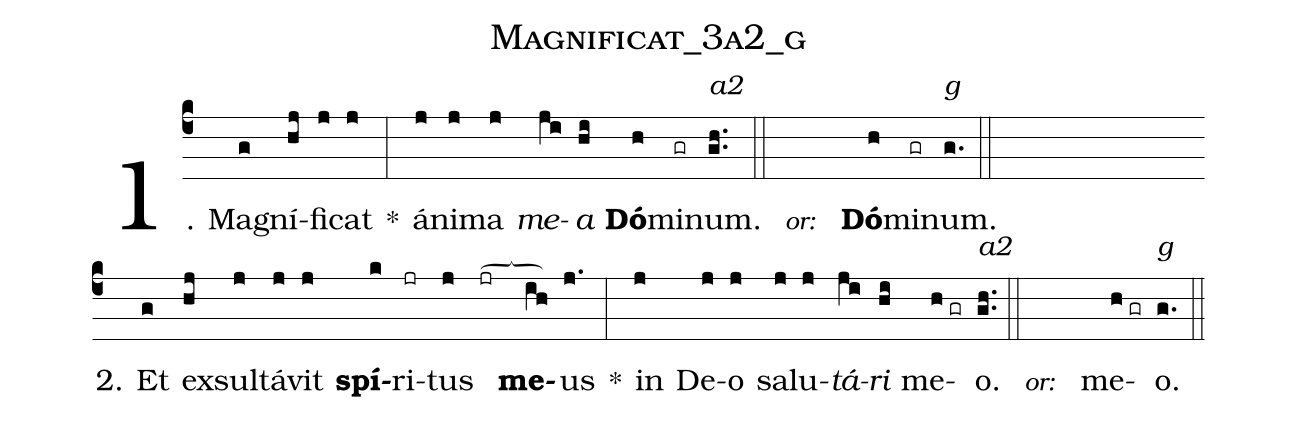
name:Magnificat_3a2_g;
%%
(c4) 1. Ma(g)gní(hj)fi(j)cat(j) *(:) á(j)ni(j)ma(j) <i>me</i>(ji)<i>a</i>(hi) <b>Dó</b>(h)mi(gr)num.<alt>a2</alt>(gh..) (::) <eu> <v>\footnotesize\textit{or:}</v> (////) <b>Dó</b>(h)mi(gr)num.<alt>g</alt></eu>(g.) (::) (Z-)

2. Et(g) ex(hj)sul(j)tá(j)vit(j) <b>spí</b>(k)ri(jr)tus(j) (jr[ocb:1;8.7mm])<b>me</b>(ih)us(j.) *(:)  in(j) De(j)o(j) sa(j)lu(j)<i>tá</i>(ji)<i>ri</i>(hi) me(h//gr)o.<alt>a2</alt>(gh..) (::) <eu> <v>\footnotesize\textit{or:}</v> (////) me(h//gr)o.<alt>g</alt></eu>(g.) (::)
